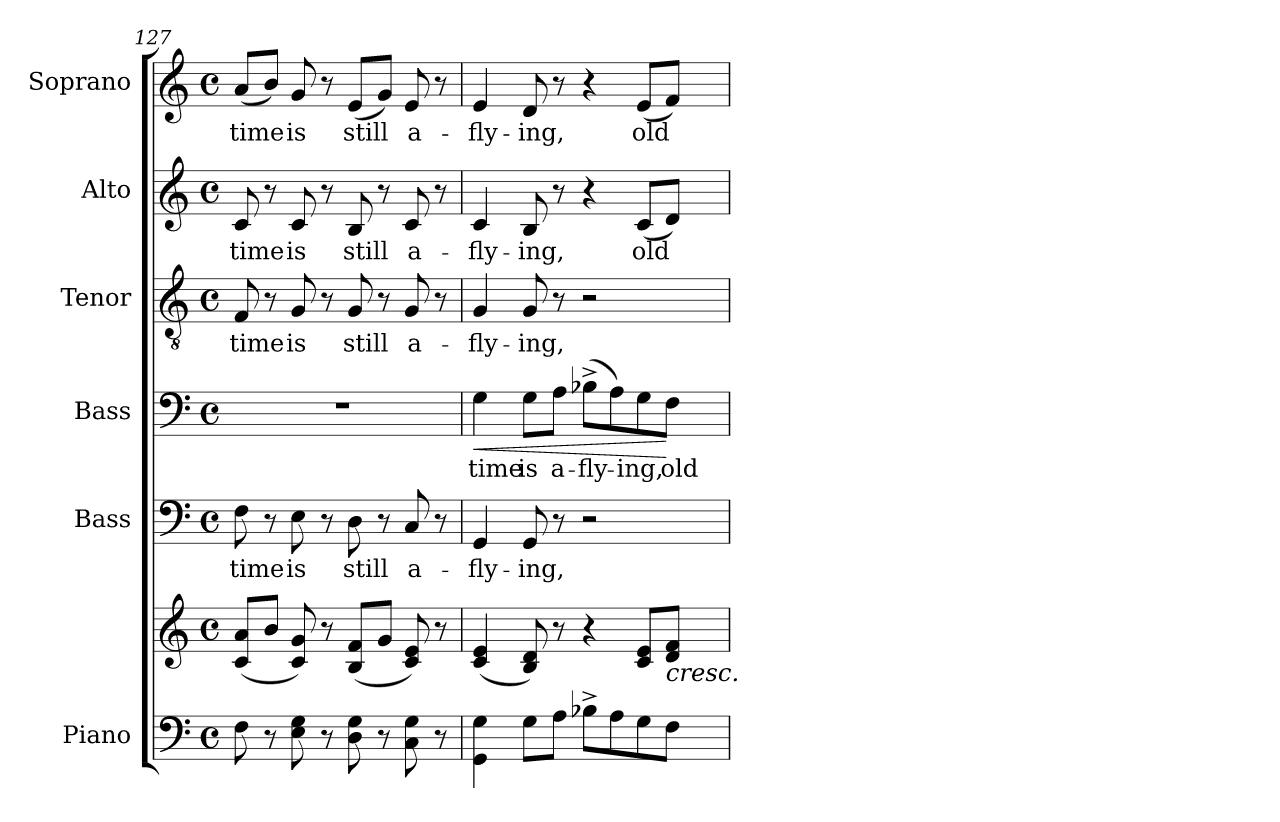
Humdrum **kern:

**kern	**kern	**dynam	**kern	**text	**kern	**text	**dynam	**kern	**text	**kern	**text	**kern	**text
*part6	*part6	*part6	*part5	*part5	*part4	*part4	*part4	*part3	*part3	*part2	*part2	*part1	*part1
*staff7	*staff6	*staff6/7	*staff5	*staff5	*staff4	*staff4	*staff4	*staff3	*staff3	*staff2	*staff2	*staff1	*staff1
*I"Piano	*	*	*I"Bass	*	*I"Bass	*	*	*I"Tenor	*	*I"Alto	*	*I"Soprano	*
*I'Pno.	*	*	*I'B.	*	*I'B.	*	*	*I'T.	*	*I'A.	*	*I'S.	*
*clefF4	*clefG2	*	*clefF4	*	*clefF4	*	*	*clefGv2	*	*clefG2	*	*clefG2	*
*	*	*	*	*	*	*	*	*ITrd7c12	*	*	*	*	*
*k[]	*k[]	*	*k[]	*	*k[]	*	*	*k[]	*	*k[]	*	*k[]	*
*C:	*C:	*	*C:	*	*C:	*	*	*C:	*	*C:	*	*C:	*
*M4/4	*M4/4	*	*M4/4	*	*M4/4	*	*	*M4/4	*	*M4/4	*	*M4/4	*
*met(c)	*met(c)	*	*met(c)	*	*met(c)	*	*	*met(c)	*	*met(c)	*	*met(c)	*
=127	=127	=127	=127	=127	=127	=127	=127	=127	=127	=127	=127	=127	=127
!	!	!	!	!LO:LY:b:color=#000000	!	!	!	!	!	!	!	!	!
!	!	!	!	!	!	!	!	!	!LO:LY:b:color=#000000	!	!	!	!
!	!	!	!	!	!	!	!	!	!	!	!LO:LY:b:color=#000000	!	!
!	!	!	!	!	!	!	!	!	!	!	!	!	!LO:LY:b:color=#000000
8Fi\	(8ci/ 8aiL	.	8Fi\	time	1r	.	.	8FFi/	time	8ci/	time	(8ai/L	time
8r	8bi/J	.	8r	.	.	.	.	8r	.	8r	.	8bi/J)	.
!	!	!	!	!LO:LY:b:color=#000000	!	!	!	!	!	!	!	!	!
!	!	!	!	!	!	!	!	!	!LO:LY:b:color=#000000	!	!	!	!
!	!	!	!	!	!	!	!	!	!	!	!LO:LY:b:color=#000000	!	!
!	!	!	!	!	!	!	!	!	!	!	!	!	!LO:LY:b:color=#000000
8Ei\ 8Gi	8ci/ 8gi)	.	8Ei\	is	.	.	.	8GGi/	is	8ci/	is	8gi/	is
8r	8r	.	8r	.	.	.	.	8r	.	8r	.	8r	.
!	!	!	!	!LO:LY:b:color=#000000	!	!	!	!	!	!	!	!	!
!	!	!	!	!	!	!	!	!	!LO:LY:b:color=#000000	!	!	!	!
!	!	!	!	!	!	!	!	!	!	!	!LO:LY:b:color=#000000	!	!
!	!	!	!	!	!	!	!	!	!	!	!	!	!LO:LY:b:color=#000000
8Di\ 8Gi	(8Bi/ 8fiL	.	8Di\	still	.	.	.	8GGi/	still	8Bi/	still	(8ei/L	still
8r	8gi/J	.	8r	.	.	.	.	8r	.	8r	.	8gi/J)	.
!	!	!	!	!LO:LY:b:color=#000000	!	!	!	!	!	!	!	!	!
!	!	!	!	!	!	!	!	!	!LO:LY:b:color=#000000	!	!	!	!
!	!	!	!	!	!	!	!	!	!	!	!LO:LY:b:color=#000000	!	!
!	!	!	!	!	!	!	!	!	!	!	!	!	!LO:LY:b:color=#000000
8Ci\ 8Gi	8ci/ 8ei)	.	8Ci/	a-	.	.	.	8GGi/	a-	8ci/	a-	8ei/	a-
8r	8r	.	8r	.	.	.	.	8r	.	8r	.	8r	.
=128	=128	=128	=128	=128	=128	=128	=128	=128	=128	=128	=128	=128	=128
!	!	!	!	!LO:LY:b:color=#000000	!	!	!	!	!	!	!	!	!
!	!	!	!	!	!	!LO:LY:b:color=#000000	!LO:HP:b	!	!	!	!	!	!
!	!	!	!	!	!	!	!	!	!LO:LY:b:color=#000000	!	!	!	!
!	!	!	!	!	!	!	!	!	!	!	!LO:LY:b:color=#000000	!	!
!	!	!	!	!	!	!	!	!	!	!	!	!	!LO:LY:b:color=#000000
4GGi\ 4Gi	(4ci/ 4ei	.	4GGi/	-fly-	4Gi\	time	<	4GGi/	-fly-	4ci/	-fly-	4ei/	-fly-
!	!	!	!	!LO:LY:b:color=#000000	!	!	!	!	!	!	!	!	!
!	!	!	!	!	!	!LO:LY:b:color=#000000	!	!	!	!	!	!	!
!	!	!	!	!	!	!	!	!	!LO:LY:b:color=#000000	!	!	!	!
!	!	!	!	!	!	!	!	!	!	!	!LO:LY:b:color=#000000	!	!
!	!	!	!	!	!	!	!	!	!	!	!	!	!LO:LY:b:color=#000000
8Gi\L	8Bi/ 8di)	[	8GGi/	-ing,	8Gi\L	is	.	8GGi/	-ing,	8Bi/	-ing,	8di/	-ing,
!	!	!	!	!	!	!LO:LY:b:color=#000000	!	!	!	!	!	!	!
8Ai\J	8r	.	8r	.	8Ai\J	a-	.	8r	.	8r	.	8r	.
!	!	!	!	!	!	!LO:LY:b:color=#000000	!	!	!	!	!	!	!
8B-X^i\L	4r	.	2r	.	(8B-X^i\L	-fly-	.	2r	.	4r	.	4r	.
8Ai\	.	.	.	.	8Ai\)	.	.	.	.	.	.	.	.
!	!	!	!	!	!	!LO:LY:b:color=#000000	!	!	!	!	!	!	!
!	!	!	!	!	!	!	!	!	!	!	!LO:LY:b:color=#000000	!	!
!	!	!	!	!	!	!	!	!	!	!	!	!	!LO:LY:b:color=#000000
8Gi\	8ci/ 8eiL	.	.	.	8Gi\	-ing,	.	.	.	(8ci/L	old	(8ei/L	old
!	!	!LO:HP:b	!	!	!	!	!	!	!	!	!	!	!
!	!	!	!	!	!	!LO:LY:b:color=#000000	!	!	!	!	!	!	!
8Fi\J	8di/ 8fiJ	<	.	.	8Fi\J	old	[	.	.	8di/J)	.	8fi/J)	.
=	=	=	=	=	=	=	=	=	=	=	=	=	=
*-	*-	*-	*-	*-	*-	*-	*-	*-	*-	*-	*-	*-	*-
